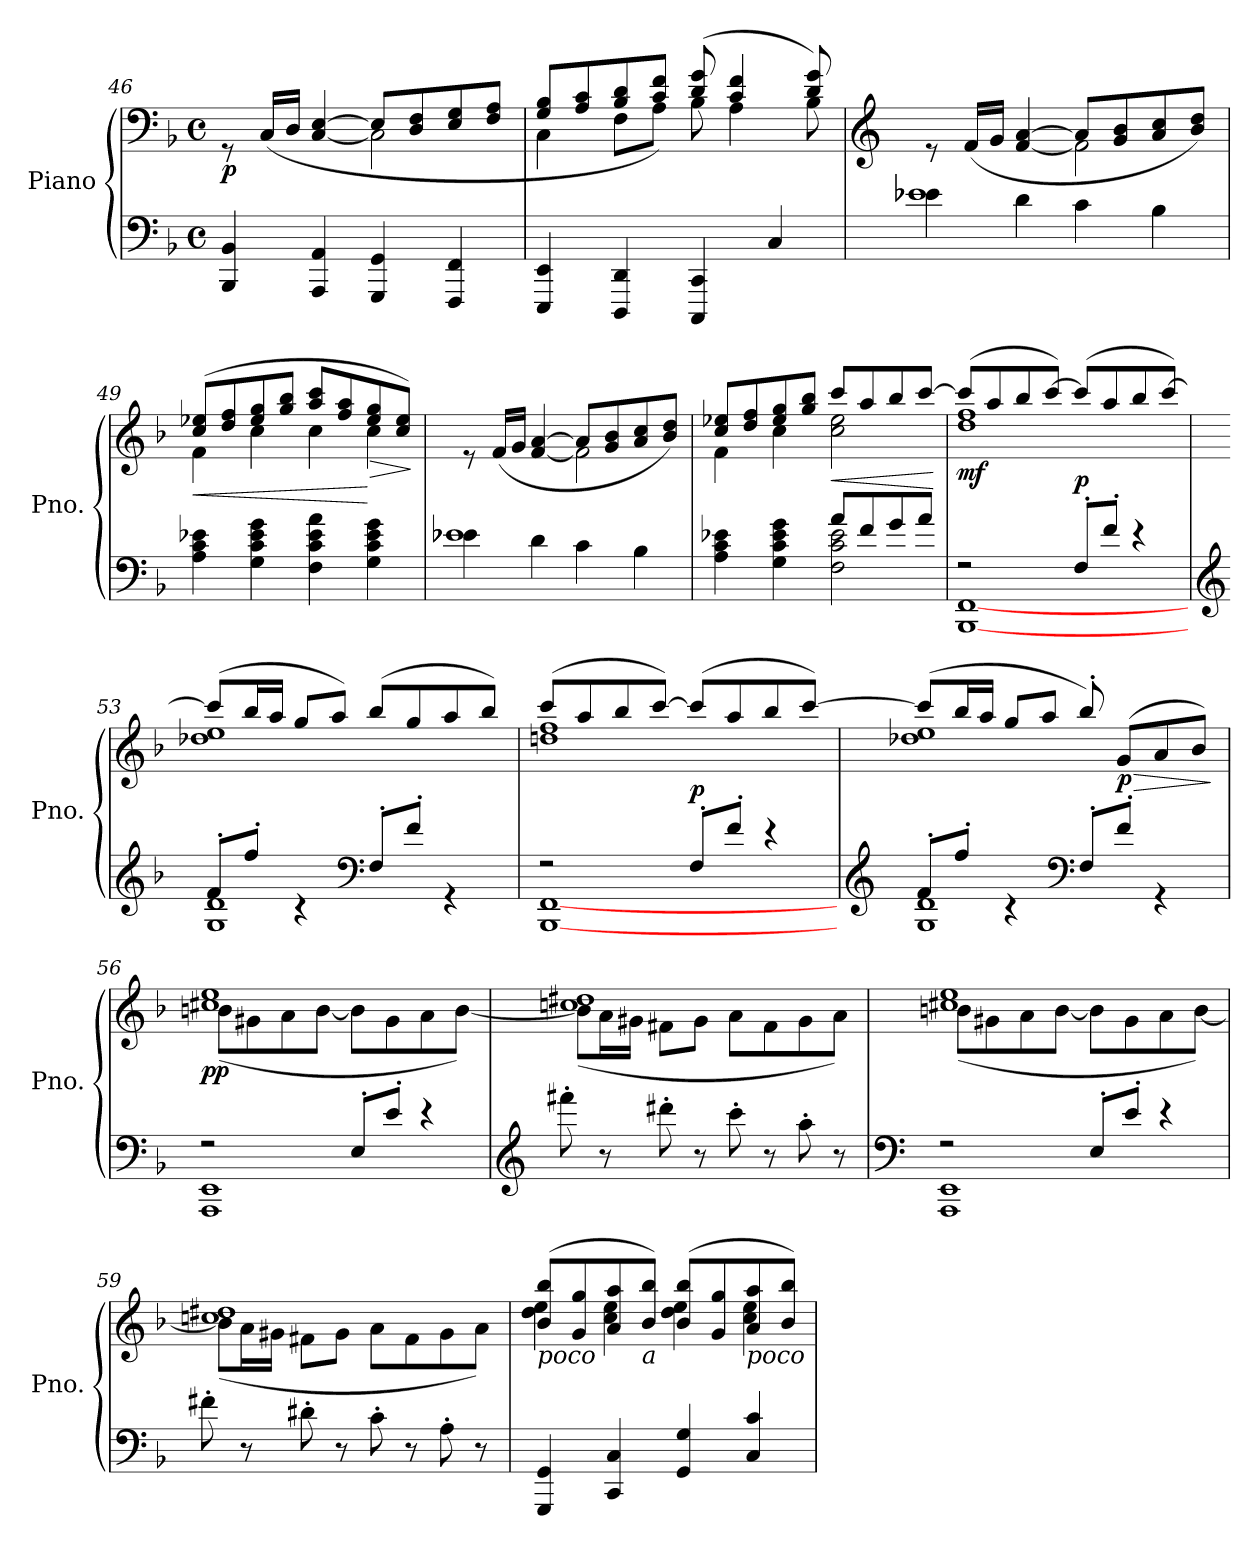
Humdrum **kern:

**kern	**kern	**dynam
*part1	*part1	*part1
*staff2	*staff1	*staff1/2
*I"Piano	*	*
*I'Pno.	*	*
*clefF4	*clefF4	*
*k[b-]	*k[b-]	*
*M4/4	*M4/4	*
*met(c)	*met(c)	*
=46	=46	=46
*	*^	*
!	!	!	!LO:DY:b
4BBB-/ 4BB-/	8rGG	2ryy	p
.	(16C/LL	.	.
.	16D/JJ	.	.
4AAA/ 4AA/	[4C/ [4E/	.	.
4GGG/ 4GG/	8E/L]	2C\]	.
.	8D/ 8F/	.	.
4FFF/ 4FF/	8E/ 8G/	.	.
.	8F/ 8A/J	.	.
=47	=47	=47	=47
4EEE/ 4EE/	8G/ 8B-/L	4C\	.
.	8A/ 8c/	.	.
4DDD/ 4DD/	8B-/ 8d/	8F\L	.
.	8c/ 8f/J)	8A\J	.
4CCC/ 4CC/	(8d/ 8g/	8B-\	.
.	4c/ 4f/	4A\	.
4C/	.	.	.
.	8d/ 8g/)	8B-\	.
!!LO:LB:g=z	!!
=48	=48	=48	=48
*	*clefG2	*	*
*^	*	*	*
4e-X\	1e-	8re	2ryy	.
!	!	!	!	!LO:DY:b
.	.	(16f/LL	.	other-dynamics
.	.	16g/JJ	.	.
4d\	.	[4f/ [4a/	.	.
4c\	.	8a/L]	2f\]	.
.	.	8g/ 8b-/	.	.
4B-\	.	8a/ 8cc/	.	.
.	.	8b-/ 8dd/J)	.	.
=49	=49	=49	=49	=49
!	!	!	!	!LO:HP:b
4ryy	4A\ 4c\ 4e-X\	(8cc/ 8ee-X/L	4f\	<
.	.	8dd/ 8ff/	.	.
4ryy	4G\ 4c\ 4e-\ 4g\	8ee-/ 8gg/	4cc\	.
.	.	8gg/ 8bb-/J	.	.
4ryy	4F\ 4c\ 4e-\ 4a\	8aa/ 8ccc/L	4cc\	.
.	.	8ff/ 8aa/	.	.
!	!	!	!	!LO:HP:n=1:b
4ryy	4G\ 4c\ 4e-\ 4g\	8ee-/ 8gg/	4cc\	[ >
.	.	8cc/ 8ee-/J)	.	.
*v	*v	*	*	*
*	*v	*v	*
.	.	]
=50	=50	=50
*^	*^	*
4e-X\	1e-	8re	2ryy	.
.	.	(16f/LL	.	.
.	.	16g/JJ	.	.
4d\	.	[4f/ [4a/	.	.
4c\	.	8a/L]	2f\]	.
.	.	8g/ 8b-/	.	.
4B-\	.	8a/ 8cc/	.	.
.	.	8b-/ 8dd/J)	.	.
=51	=51	=51	=51	=51
4ryy	4A\ 4c\ 4e-X\	8cc/ 8ee-X/L	4f\	.
.	.	8dd/ 8ff/	.	.
4ryy	4G\ 4c\ 4e-\ 4g\	8ee-/ 8gg/	4cc\	.
.	.	8gg/ 8bb-/J	.	.
!	!	!	!	!LO:HP:b
8a/L	2F\ 2c\ 2e-\	8ccc/L	2cc\ 2ee-\	<
8f/	.	8aa/	.	.
8g/	.	8bb-/	.	.
8a/J	.	[8ccc/J	.	.
*v	*v	*	*	*
*	*v	*v	*
.	.	[
!!LO:LB:g=z
=52	=52	=52
*^	*^	*
!	!	!	!	!LO:DY:b
2r	[1BBB- [1FF	(8ccc/L]	1dd 1ff	mf
.	.	8aa/	.	.
.	.	8bb-/	.	.
.	.	[8ccc/J)	.	.
!	!	!	!	!LO:DY:a=2
8F'/L	.	(8ccc/L]	.	p
8f'/J	.	8aa/	.	.
4r	.	8bb-/	.	.
.	.	[8ccc/J)	.	.
=53	=53	=53	=53	=53
*clefG2	*	*	*	*
8f'/L	1BBB-yy] 1FFyy] 1G 1d	(8ccc/L]	1dd-X 1ee	.
8ff'/J	.	16bb-/L	.	.
.	.	16aa/JJ	.	.
4rc	.	8gg/L	.	.
.	.	8aa/J)	.	.
*clefF4	*	*	*	*
8F'/L	.	(8bb-/L	.	.
8f'/J	.	8gg/	.	.
4rGG	.	8aa/	.	.
.	.	8bb-/J)	.	.
=54	=54	=54	=54	=54
2r	[1BBB- [1FF	(8ccc/L	1ddn 1ff	.
.	.	8aa/	.	.
.	.	8bb-/	.	.
.	.	[8ccc/J)	.	.
!	!	!	!	!LO:DY:a=2
8F'/L	.	(8ccc/L]	.	p
8f'/J	.	8aa/	.	.
4r	.	8bb-/	.	.
.	.	[8ccc/J)	.	.
=55	=55	=55	=55	=55
*clefG2	*	*	*	*
8f'/L	1BBB-yy] 1FFyy] 1G 1d	(8ccc/L]	1dd-X 1ee	.
8ff'/J	.	16bb-/L	.	.
.	.	16aa/JJ	.	.
4rc	.	8gg/L	.	.
.	.	8aa/J	.	.
*clefF4	*	*	*	*
8F'/L	.	8bb-'/)	.	.
!	!	!	!	!LO:HP:b
!	!	!	!	!LO:DY:n=1:b
8f'/J	.	(8g/L	.	> p
4rGG	.	8a/	.	.
.	.	8b-/J)	.	.
*v	*v	*	*	*
*	*v	*v	*
.	.	]
!!LO:PB:g=z
=56	=56	=56
*^	*^	*
!	!	!	!	!LO:DY:b
2r	1AAA 1EE	1cc#X 1ee	(>8bn\L	pp
.	.	.	8g#X\	.
.	.	.	8a\	.
.	.	.	[8b\J	.
8E'/L	.	.	8b\L]	.
8e'/J	.	.	8g#\	.
4r	.	.	8a\	.
.	.	.	[8b\J)	.
*v	*v	*	*	*
=57	=57	=57	=57
*clefG2	*	*	*
8fff#X'\	1ccn 1dd#X	(>8b\L]	.
8r	.	16a\L	.
.	.	16g#X\JJ	.
8ddd#X'\	.	8f#X\L	.
8r	.	8g#\J	.
8ccc'\	.	8a\L	.
8r	.	8f#\	.
8aa'\	.	8g#\	.
8r	.	8a\J)	.
=58	=58	=58	=58
*clefF4	*	*	*
*^	*	*	*
2r	1AAA 1EE	1cc#X 1ee	(>8bn\L	.
.	.	.	8g#X\	.
.	.	.	8a\	.
.	.	.	[8b\J	.
8E'/L	.	.	8b\L]	.
8e'/J	.	.	8g#\	.
4r	.	.	8a\	.
.	.	.	[8b\J)	.
*v	*v	*	*	*
=59	=59	=59	=59
8f#X'\	1ccn 1dd#X	(>8b\L]	.
8r	.	16a\L	.
.	.	16g#X\JJ	.
8d#X'\	.	8f#X\L	.
8r	.	8g#\J	.
8c'\	.	8a\L	.
8r	.	8f#\	.
8A'\	.	8g#\	.
8r	.	8a\J)	.
!!LO:LB:g=z	!!
=60	=60	=60	=60
!	!LO:TX:b:i:t=poco	!	!
4GGG/ 4GG/	(8b-/ 8bb-/L	4dd\ 4ee\	.
.	8g/ 8gg/	.	.
4CC/ 4C/	8a/ 8aa/	4cc\ 4ee\	.
!	!LO:TX:b:i:t=a	!	!
.	8b-/ 8bb-/J)	.	.
4GG/ 4G/	(8b-/ 8bb-/L	4dd\ 4ee\	.
.	8g/ 8gg/	.	.
!	!LO:TX:b:i:t=poco	!	!
4C/ 4c/	8a/ 8aa/	4cc\ 4ee\	.
.	8b-/ 8bb-/J)	.	.
*	*v	*v	*
=	=	=
*-	*-	*-
